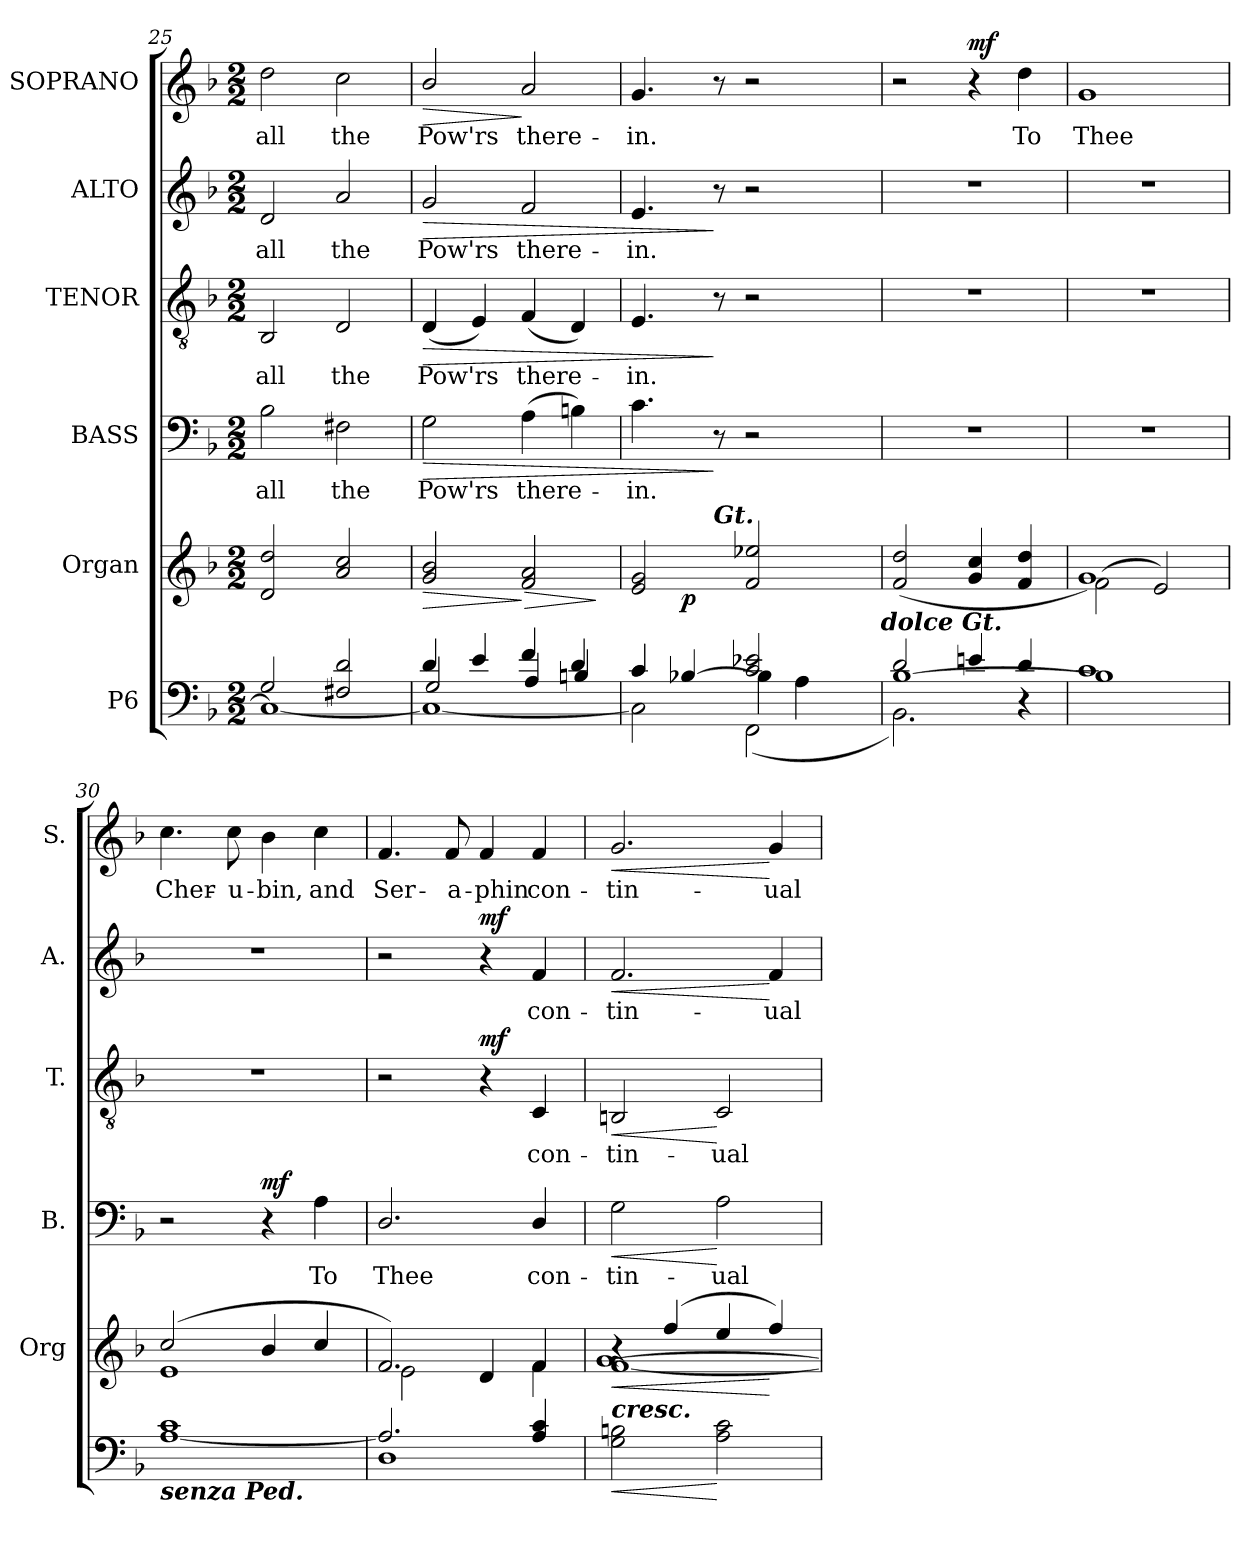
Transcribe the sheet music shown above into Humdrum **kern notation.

**kern	**dynam	**kern	**dynam	**kern	**text	**dynam	**kern	**text	**dynam	**kern	**text	**dynam	**kern	**text	**dynam
*part6	*part6	*part5	*part5	*part4	*part4	*part4	*part3	*part3	*part3	*part2	*part2	*part2	*part1	*part1	*part1
*staff6	*staff6	*staff5	*staff5	*staff4	*staff4	*staff4	*staff3	*staff3	*staff3	*staff2	*staff2	*staff2	*staff1	*staff1	*staff1
*I"P6	*	*I"Organ	*	*I"BASS	*	*	*I"TENOR	*	*	*I"ALTO	*	*	*I"SOPRANO	*	*
*	*	*I'Org	*	*I'B.	*	*	*I'T.	*	*	*I'A.	*	*	*I'S.	*	*
*clefF4	*	*clefG2	*	*clefF4	*	*	*clefGv2	*	*	*clefG2	*	*	*clefG2	*	*
*k[b-]	*	*k[b-]	*	*k[b-]	*	*	*k[b-]	*	*	*k[b-]	*	*	*k[b-]	*	*
*F:	*	*F:	*	*F:	*	*	*F:	*	*	*F:	*	*	*F:	*	*
*M2/2	*	*M2/2	*	*M2/2	*	*	*M2/2	*	*	*M2/2	*	*	*M2/2	*	*
=25	=25	=25	=25	=25	=25	=25	=25	=25	=25	=25	=25	=25	=25	=25	=25
*^	*	*	*	*	*	*	*	*	*	*	*	*	*	*	*
!	!	!	!	!	!	!LO:LY:b:color=#000000	!	!	!	!	!	!	!	!	!	!
!	!	!	!	!	!	!	!	!	!LO:LY:b:color=#000000	!	!	!	!	!	!	!
!	!	!	!	!	!	!	!	!	!	!	!	!LO:LY:b:color=#000000	!	!	!	!
!	!	!	!	!	!	!	!	!	!	!	!	!	!	!	!LO:LY:b:color=#000000	!
2Gi/	1Ci_	.	2di/ 2ddi	.	2B-i\	all	.	2BB-i/	all	.	2di/	all	.	2ddi\	all	.
!	!	!	!	!	!	!LO:LY:b:color=#000000	!	!	!	!	!	!	!	!	!	!
!	!	!	!	!	!	!	!	!	!LO:LY:b:color=#000000	!	!	!	!	!	!	!
!	!	!	!	!	!	!	!	!	!	!	!	!LO:LY:b:color=#000000	!	!	!	!
!	!	!	!	!	!	!	!	!	!	!	!	!	!	!	!LO:LY:b:color=#000000	!
2F#Xi/ 2di	.	.	2ai/ 2cci	.	2F#Xi\	the	.	2Di/	the	.	2ai/	the	.	2cci\	the	.
=26	=26	=26	=26	=26	=26	=26	=26	=26	=26	=26	=26	=26	=26	=26	=26	=26
*	*^	*	*	*	*	*	*	*	*	*	*	*	*	*	*	*
!	!	!	!	!	!LO:HP:b	!	!	!	!	!	!	!	!	!	!	!	!
!	!	!	!	!	!	!	!LO:LY:b:color=#000000	!LO:HP:b	!	!	!	!	!	!	!	!	!
!	!	!	!	!	!	!	!	!	!	!LO:LY:b:color=#000000	!LO:HP:b	!	!	!	!	!	!
!	!	!	!	!	!	!	!	!	!	!	!	!	!LO:LY:b:color=#000000	!LO:HP:b	!	!	!
!	!	!	!	!	!	!	!	!	!	!	!	!	!	!	!	!LO:LY:b:color=#000000	!LO:HP:b
4di/	1Ci_	2Gi/	.	2gi/ 2b-i	>	2Gi\	Pow'rs	>	(4Di/	Pow'rs	>	2gi/	Pow'rs	>	2b-i/	Pow'rs	>
4ei/	.	.	.	.	.	.	.	.	4Ei/)	.	.	.	.	.	.	.	.
!	!	!	!	!	!LO:HP:n=1:b	!	!	!	!	!	!	!	!	!	!	!	!
!	!	!	!	!	!	!	!LO:LY:b:color=#000000	!	!	!	!	!	!	!	!	!	!
!	!	!	!	!	!	!	!	!	!	!LO:LY:b:color=#000000	!	!	!	!	!	!	!
!	!	!	!	!	!	!	!	!	!	!	!	!	!LO:LY:b:color=#000000	!	!	!	!
!	!	!	!	!	!	!	!	!	!	!	!	!	!	!	!	!LO:LY:b:color=#000000	!
4fi/	.	4Ai/	.	2fi/ 2ai	] >	(4Ai\	there-	.	(4Fi/	there-	.	2fi/	there-	.	2ai/	there-	]
4di/	.	4Bni/	.	.	.	4Bni\)	.	.	4Di/)	.	.	.	.	.	.	.	.
*v	*v	*v	*	*	*	*	*	*	*	*	*	*	*	*	*	*	*
.	.	.	]	.	.	.	.	.	.	.	.	.	.	.	.
=27	=27	=27	=27	=27	=27	=27	=27	=27	=27	=27	=27	=27	=27	=27	=27
*^	*	*	*	*	*	*	*	*	*	*	*	*	*	*	*
*	*^	*	*	*	*	*	*	*	*	*	*	*	*	*	*	*
!	!	!	!	!	!	!	!LO:LY:b:color=#000000	!	!	!	!	!	!	!	!	!	!
!	!	!	!	!	!	!	!	!	!	!LO:LY:b:color=#000000	!	!	!	!	!	!	!
!	!	!	!	!	!	!	!	!	!	!	!	!	!LO:LY:b:color=#000000	!	!	!	!
!	!	!	!	!	!	!	!	!	!	!	!	!	!	!	!	!LO:LY:b:color=#000000	!
*	*	*^	*	*^	*	*	*	*	*	*	*	*	*	*	*	*	*
*	*	*	*	*	*	*^	*	*	*	*	*	*	*	*	*	*	*	*	*
4ci/	2Ci\]	4ci/	2ryy	.	2ei/ 2gi	4ryy	4.ryy	.	4.ci\	-in.	.	4.Ei/	-in.	.	4.ei/	-in.	.	4.gi/	-in.	.
4ryy	.	[4B-Xi/	.	.	.	2.ryy	.	p	.	.	.	.	.	.	.	.	.	.	.	.
!	!	!	!	!	!	!	!LO:TX:a:Bi:t=Gt.	!	!	!	!	!	!	!	!	!	!	!	!	!
.	.	.	.	.	.	.	2ryy	.	8r	.	]	8r	.	]	8r	.	]	8r	.	.
2ci/ 2e-Xi	(2FFi\	4B-i\]	4ryy	.	2fi/ 2ee-Xi	.	.	.	2r	.	.	2r	.	.	2r	.	.	2r	.	.
.	.	4Ai\	8ryy	.	.	.	.	.	.	.	.	.	.	.	.	.	.	.	.	.
.	.	.	16ryy	.	.	.	8ryy	.	.	.	.	.	.	.	.	.	.	.	.	.
.	.	.	32ryy	.	.	.	.	.	.	.	.	.	.	.	.	.	.	.	.	.
.	.	.	64ryy	.	.	.	.	.	.	.	.	.	.	.	.	.	.	.	.	.
.	.	.	128...ryy	.	.	.	.	.	.	.	.	.	.	.	.	.	.	.	.	.
!	!	!	!LO:TX:a:Bi:t=dolce Gt.	!	!	!	!	!	!	!	!	!	!	!	!	!	!	!	!	!
.	.	.	1024ryy	.	.	.	.	.	.	.	.	.	.	.	.	.	.	.	.	.
*	*	*v	*v	*	*	*	*	*	*	*	*	*	*	*	*	*	*	*	*	*
*	*	*	*	*v	*v	*v	*	*	*	*	*	*	*	*	*	*	*	*	*
=28	=28	=28	=28	=28	=28	=28	=28	=28	=28	=28	=28	=28	=28	=28	=28	=28	=28
2di/	2.BB-i\)	[1B-i	.	(2fi/ 2ddi	.	1r	.	.	1r	.	.	1r	.	.	2r	.	.
4eni/	.	.	.	4gi/ 4cci	.	.	.	.	.	.	.	.	.	.	4r	.	mf
!	!	!	!	!	!	!	!	!	!	!	!	!	!	!	!	!LO:LY:b:color=#000000	!
4di/	4r	.	.	4fi/ 4ddi	.	.	.	.	.	.	.	.	.	.	4ddi\	To	.
=29	=29	=29	=29	=29	=29	=29	=29	=29	=29	=29	=29	=29	=29	=29	=29	=29	=29
*	*	*	*	*^	*	*	*	*	*	*	*	*	*	*	*	*	*
!	!	!	!	!	!	!	!	!	!	!	!	!	!	!	!	!	!LO:LY:b:color=#000000	!
1ci	1ryy	1B-i]	.	1gi)	(2fi\	.	1r	.	.	1r	.	.	1r	.	.	1gi	Thee	.
.	.	.	.	.	2ei/)	.	.	.	.	.	.	.	.	.	.	.	.	.
*v	*v	*v	*	*	*	*	*	*	*	*	*	*	*	*	*	*	*	*
!!LO:LB:g=z
=30	=30	=30	=30	=30	=30	=30	=30	=30	=30	=30	=30	=30	=30	=30	=30	=30
!LO:TX:b:Bi:t=senza Ped.	!	!	!	!	!	!	!	!	!	!	!	!	!	!	!	!
!	!	!	!	!	!	!	!	!	!	!	!	!	!	!	!LO:LY:b:color=#000000	!
[1Ai 1ci	.	(2cci/	1ei	.	2r	.	.	1r	.	.	1r	.	.	4.cci\	Cher-	.
!	!	!	!	!	!	!	!	!	!	!	!	!	!	!	!LO:LY:b:color=#000000	!
.	.	.	.	.	.	.	.	.	.	.	.	.	.	8cci\	-u-	.
!	!	!	!	!	!	!	!	!	!	!	!	!	!	!	!LO:LY:b:color=#000000	!
.	.	4b-i/	.	.	4r	.	mf	.	.	.	.	.	.	4b-i\	-bin,	.
!	!	!	!	!	!	!LO:LY:b:color=#000000	!	!	!	!	!	!	!	!	!	!
!	!	!	!	!	!	!	!	!	!	!	!	!	!	!	!LO:LY:b:color=#000000	!
.	.	4cci/	.	.	4Ai\	To	.	.	.	.	.	.	.	4cci\	and	.
=31	=31	=31	=31	=31	=31	=31	=31	=31	=31	=31	=31	=31	=31	=31	=31	=31
*^	*	*	*	*	*	*	*	*	*	*	*	*	*	*	*	*
!	!	!	!	!	!	!	!LO:LY:b:color=#000000	!	!	!	!	!	!	!	!	!	!
!	!	!	!	!	!	!	!	!	!	!	!	!	!	!	!	!LO:LY:b:color=#000000	!
2.Ai/]	1Di	.	2.fi/)	2ei\	.	2.Di/	Thee	.	2r	.	.	2r	.	.	4.fi/	Ser-	.
!	!	!	!	!	!	!	!	!	!	!	!	!	!	!	!	!LO:LY:b:color=#000000	!
.	.	.	.	.	.	.	.	.	.	.	.	.	.	.	8fi/	-a-	.
!	!	!	!	!	!	!	!	!	!	!	!	!	!	!	!	!LO:LY:b:color=#000000	!
.	.	.	.	4di/	.	.	.	.	4r	.	mf	4r	.	mf	4fi/	-phin	.
!	!	!	!	!	!	!	!LO:LY:b:color=#000000	!	!	!	!	!	!	!	!	!	!
!	!	!	!	!	!	!	!	!	!	!LO:LY:b:color=#000000	!	!	!	!	!	!	!
!	!	!	!	!	!	!	!	!	!	!	!	!	!LO:LY:b:color=#000000	!	!	!	!
!	!	!	!	!	!	!	!	!	!	!	!	!	!	!	!	!LO:LY:b:color=#000000	!
4Ai/ 4ci	.	.	4fi/	4fi\	.	4Di/	con-	.	4Ci/	con-	.	4fi/	con-	.	4fi/	con-	.
*v	*v	*	*	*	*	*	*	*	*	*	*	*	*	*	*	*	*
=32	=32	=32	=32	=32	=32	=32	=32	=32	=32	=32	=32	=32	=32	=32	=32	=32
!	!LO:HP:b	!	!	!LO:HP:b	!	!	!	!	!	!	!	!	!	!	!	!
*	*	*	*^	*	*	*	*	*	*	*	*	*	*	*	*	*
!	!	!	!	!	!	!	!LO:LY:b:color=#000000	!LO:HP:b	!	!	!	!	!	!	!	!	!
!	!	!	!	!	!	!	!	!	!	!LO:LY:b:color=#000000	!LO:HP:b	!	!	!	!	!	!
!	!	!	!	!	!	!	!	!	!	!	!	!	!LO:LY:b:color=#000000	!LO:HP:b	!	!	!
!LO:TX:a:Bi:t=cresc.	!	!	!	!	!	!	!	!	!	!	!	!	!	!	!	!	!
!	!	!	!	!	!	!	!	!	!	!	!	!	!	!	!	!LO:LY:b:color=#000000	!LO:HP:b
2Gi\ 2Bni	<	4r	[1fi	[1gi	<	2Gi\	-tin-	<	2BBni/	-tin-	<	2.fi/	-tin-	<	2.gi/	-tin-	<
.	.	(4ffi/	.	.	.	.	.	.	.	.	.	.	.	.	.	.	.
!	!	!	!	!	!	!	!LO:LY:b:color=#000000	!	!	!	!	!	!	!	!	!	!
!	!	!	!	!	!	!	!	!	!	!LO:LY:b:color=#000000	!	!	!	!	!	!	!
2Ai\ 2ci	[	4eei/	.	.	.	2Ai\	-ual-	[	2Ci/	-ual-	[	.	.	.	.	.	.
!	!	!	!	!	!	!	!	!	!	!	!	!	!LO:LY:b:color=#000000	!	!	!	!
!	!	!	!	!	!	!	!	!	!	!	!	!	!	!	!	!LO:LY:b:color=#000000	!
.	.	4ffi/)	.	.	[	.	.	.	.	.	.	4fi/	-ual-	[	4gi/	-ual-	[
*	*	*v	*v	*v	*	*	*	*	*	*	*	*	*	*	*	*	*
=	=	=	=	=	=	=	=	=	=	=	=	=	=	=	=
*-	*-	*-	*-	*-	*-	*-	*-	*-	*-	*-	*-	*-	*-	*-	*-
